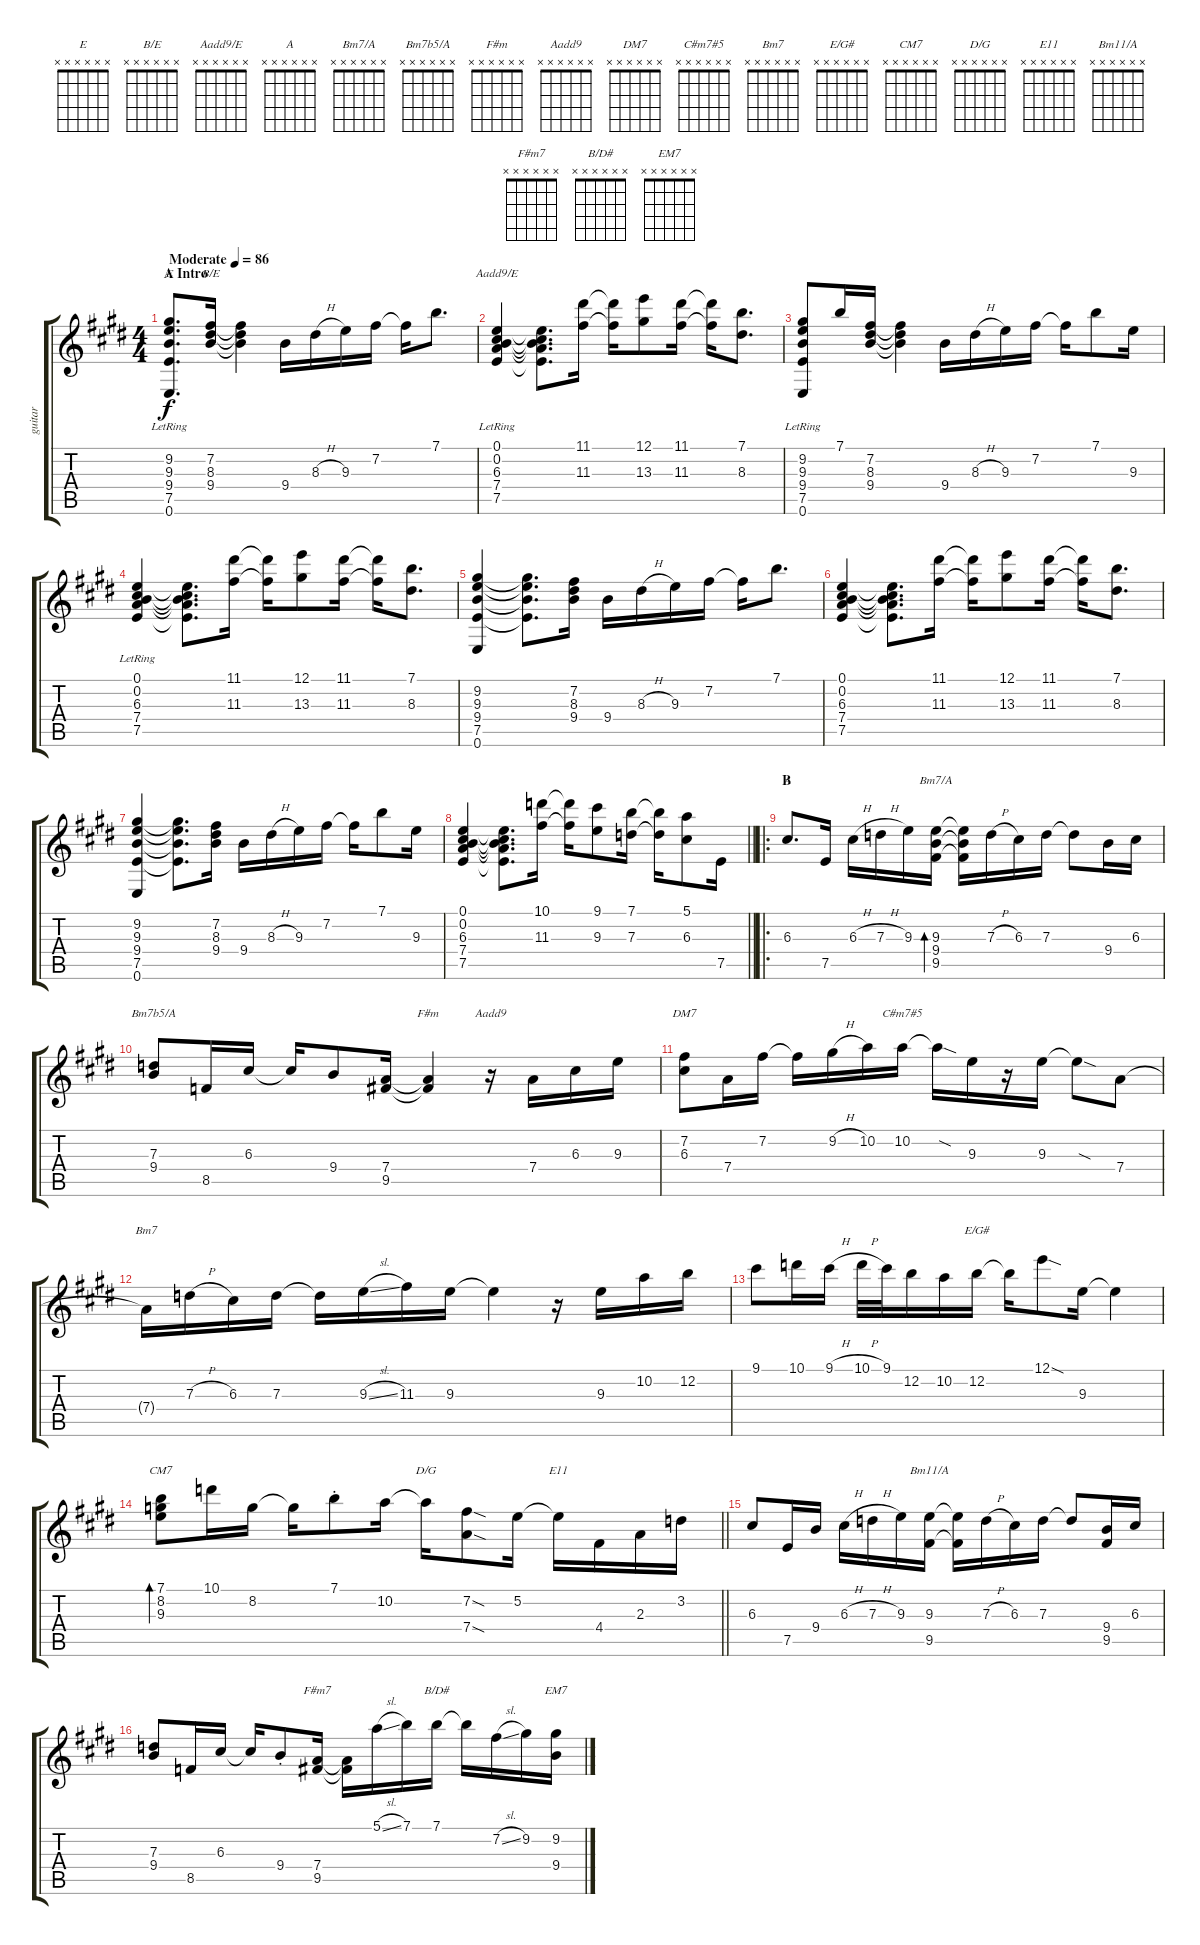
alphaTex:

\track ("guitar" "guitar") {instrument acousticguitarnylon}
\staff {score tabs}
\tuning (E4 B3 G3 D3 A2 E2) {hide}
\chord ("E" x x x x x x)
\chord ("B/E" x x x x x x)
\chord ("Aadd9/E" x x x x x x)
\chord ("A" x x x x x x)
\chord ("Bm7/A" x x x x x x)
\chord ("Bm7b5/A" x x x x x x)
\chord ("F#m" x x x x x x)
\chord ("Aadd9" x x x x x x)
\chord ("DM7" x x x x x x)
\chord ("C#m7#5" x x x x x x)
\chord ("Bm7" x x x x x x)
\chord ("E/G#" x x x x x x)
\chord ("CM7" x x x x x x)
\chord ("D/G" x x x x x x)
\chord ("E11" x x x x x x)
\chord ("Bm11/A" x x x x x x)
\chord ("F#m7" x x x x x x)
\chord ("B/D#" x x x x x x)
\chord ("EM7" x x x x x x)
\ts (4 4)
\section ("" "A Intro")
\tempo (86 "Moderate")
\clef g2
\ks e
(9.2 9.3 9.4 7.5 0.6{lr}).8{d ch "E" dy f instrument acousticguitarnylon} (7.2 8.3 9.4).16{ch "B/E"} (7.2{t} 8.3{t} 9.4{t}).4 9.4.16 8.3{h}.16 9.3.16 7.2.16 7.2{t}.16 7.1.8{d} |
(0.1 0.2 6.3 7.4 7.5{lr}).4{ch "Aadd9/E"} (0.1{t} 0.2{t} 6.3{t} 7.4{t} 7.5{t}).8{d} (11.1 11.3).16 (11.1{t} 11.3{t}).16 (12.1 13.3).8 (11.1 11.3).16 (11.1{t} 11.3{t}).16 (7.1 8.3).8{d} |
(9.2 9.3 9.4 7.5 0.6{lr}).8 7.1.16 (7.2 8.3 9.4).16 (7.2{t} 8.3{t} 9.4{t}).4 9.4.16 8.3{h}.16 9.3.16 7.2.16 7.2{t}.16 7.1.8 9.3.16 |
(0.1 0.2 6.3 7.4 7.5{lr}).4 (0.1{t} 0.2{t} 6.3{t} 7.4{t} 7.5{t}).8{d} (11.1 11.3).16 (11.1{t} 11.3{t}).16 (12.1 13.3).8 (11.1 11.3).16 (11.1{t} 11.3{t}).16 (7.1 8.3).8{d} |
(9.2 9.3 9.4 7.5 0.6).4 (9.2{t} 9.3{t} 9.4{t} 7.5{t}).8{d} (7.2 8.3 9.4).16 9.4.16 8.3{h}.16 9.3.16 7.2.16 7.2{t}.16 7.1.8{d} |
(0.1 0.2 6.3 7.4 7.5).4 (0.1{t} 0.2{t} 6.3{t} 7.4{t} 7.5{t}).8{d} (11.1 11.3).16 (11.1{t} 11.3{t}).16 (12.1 13.3).8 (11.1 11.3).16 (11.1{t} 11.3{t}).16 (7.1 8.3).8{d} |
(9.2 9.3 9.4 7.5 0.6).4 (9.2{t} 9.3{t} 9.4{t} 7.5{t}).8{d} (7.2 8.3 9.4).16 9.4.16 8.3{h}.16 9.3.16 7.2.16 7.2{t}.16 7.1.8 9.3.16 |
\barLineRight lightlight
(0.1 0.2 6.3 7.4 7.5).4 (0.1{t} 0.2{t} 6.3{t} 7.4{t} 7.5{t}).8{d} (10.1 11.3).16 (10.1{t} 11.3{t}).16 (9.1 9.3).8 (7.1 7.3).16 (7.1{t} 7.3{t}).16 (5.1 6.3).8 7.5.16 |
\ro
\section ("" "B")
6.3.8{d ch "A"} 7.5.16 6.3{h}.16 7.3{h}.16 9.3.16 (9.3 9.4 9.5).16{bd 60 ch "Bm7/A"} (9.3{t} 9.4{t} 9.5{t}).16 7.3{h}.16 6.3.16 7.3.16 7.3{t}.8 9.4.16 6.3.16 |
(7.3 9.4).8{ch "Bm7b5/A"} 8.5.16 6.3.16 6.3{t}.16 9.4.8 (7.4 9.5).16 (7.4{t} 9.5{t}).4{ch "F#m"} r.16{ch "Aadd9"} 7.4.16 6.3.16 9.3.16 |
(7.2 6.3).8{ch "DM7"} 7.4.16 7.2.16 7.2{t}.16 9.2{h}.16 10.2.16 10.2.16{ch "C#m7#5"} 10.2{sod t}.16 9.3.16 r.16 9.3.16 9.3{sod t}.8 7.4.8 |
7.4{t}.16{ch "Bm7"} 7.3{h}.16 6.3.16 7.3.16 7.3{t}.16 9.3{sl}.16 11.3.16 9.3.16 9.3{t}.4 r.16 9.3.16 10.2.16 12.2.16 |
9.1.8 10.1.16 9.1{h}.16 10.1{h}.32 9.1.32 12.2.16 10.2.16 12.2.16{ch "E/G#"} 12.2{t}.16 12.1{sod}.8 9.3.16 9.3{t}.4 |
\barLineRight lightlight
(7.1 8.2 9.3).8{bd 120 ch "CM7"} 10.1.16 8.2.16 8.2{t}.16 7.1{st}.8 10.2.16 10.2{t}.16{ch "D/G"} (7.2{sod} 7.4{sod}).8 5.2.16 5.2{t}.16{ch "E11"} 4.4.16 2.3.16 3.2.16 |
6.3.8 7.5.16 9.4.16 6.3{h}.16 7.3{h}.16 9.3.16 (9.3 9.5).16{ch "Bm11/A"} (9.3{t} 9.5{t}).16 7.3{h}.16 6.3.16 7.3.16 7.3{t}.8 (9.4 9.5).16 6.3.16 |
(7.3 9.4).8 8.5.16 6.3.16 6.3{t}.16 9.4{st}.8 (7.4 9.5).16{ch "F#m7"} (7.4{t} 9.5{t}).16 5.1{sl}.16 7.1.16 7.1.16{ch "B/D#"} 7.1{t}.16 7.2{sl}.16 9.2.16 (9.2 9.4).16{ch "EM7"}
